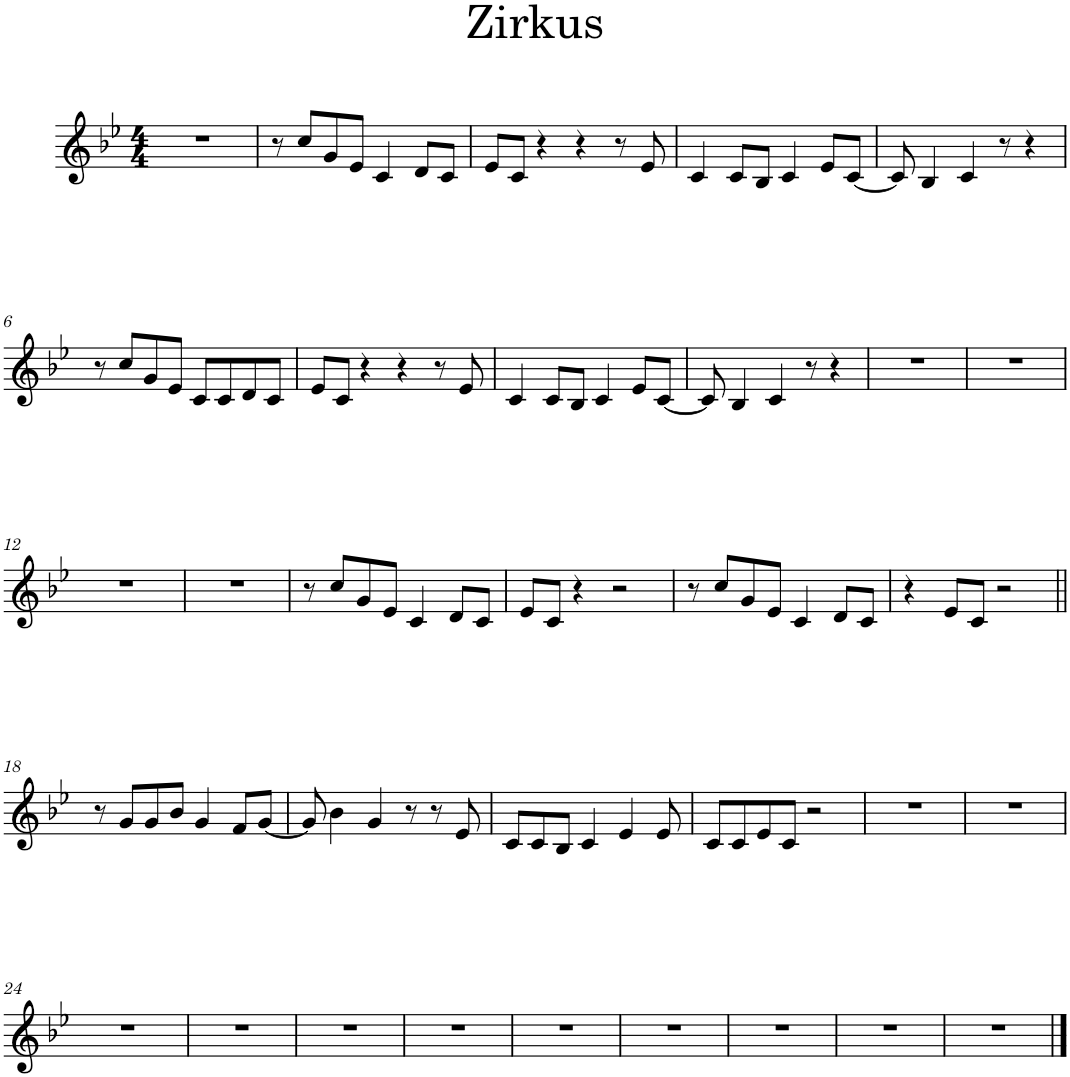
**kern
*part1
*staff1
*I"Bb Trumpet
*I'Bb Tpt.
*clefG2
*Trd1c2
*k[b-e-]
*M4/4
=1
1r
=2
8r
8cc/L
8g/
8e-/J
4c/
8d/L
8c/J
=3
8e-/L
8c/J
4r
4r
8r
8e-/
=4
4c/
8c/L
8B-/J
4c/
8e-/L
[8c/J
=5
8c/]
4B-/
4c/
8r
4r
!!LO:LB:g=z
=6
8r
8cc/L
8g/
8e-/J
8c/L
8c/
8d/
8c/J
=7
8e-/L
8c/J
4r
4r
8r
8e-/
=8
4c/
8c/L
8B-/J
4c/
8e-/L
[8c/J
=9
8c/]
4B-/
4c/
8r
4r
=10
1r
=11
1r
!!LO:LB:g=z
=12
1r
=13
1r
=14
8r
8cc/L
8g/
8e-/J
4c/
8d/L
8c/J
=15
8e-/L
8c/J
4r
2r
=16
8r
8cc/L
8g/
8e-/J
4c/
8d/L
8c/J
=17
4r
8e-/L
8c/J
2r
!!LO:LB:g=z
=18||
8r
8g/L
8g/
8b-/J
4g/
8f/L
[8g/J
=19
8g/]
4b-\
4g/
8r
8r
8e-/
=20
8c/L
8c/
8B-/J
4c/
4e-/
8e-/
=21
8c/L
8c/
8e-/
8c/J
2r
=22
1r
=23
1r
!!LO:LB:g=z
=24
1r
=25
1r
=26
1r
=27
1r
=28
1r
=29
1r
=30
1r
=31
1r
=32
1r
==
*-
